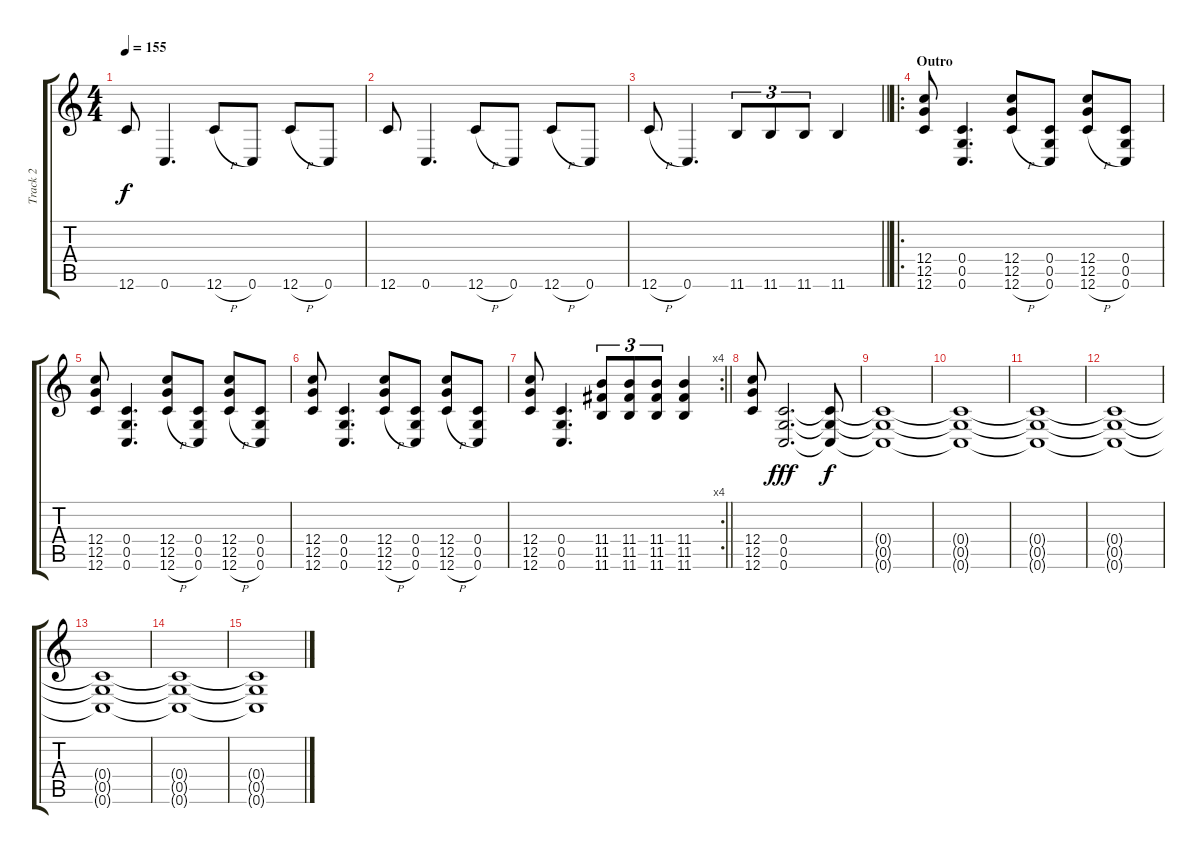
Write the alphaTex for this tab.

\track ("Track 2" "Track 2") {instrument distortionguitar}
\staff {score tabs}
\tuning (D4 A3 F3 C3 G2 C2) {hide}
\ts (4 4)
\tempo 155
\clef g2
\ks c
12.6.8{dy f} 0.6.4{d} 12.6{h}.8 0.6.8 12.6{h}.8 0.6.8 |
12.6.8 0.6.4{d} 12.6{h}.8 0.6.8 12.6{h}.8 0.6.8 |
\barLineRight lightlight
12.6{h}.8 0.6.4{d} 11.6.8{tu (3 2)} 11.6.8{tu (3 2)} 11.6.8{tu (3 2)} 11.6.4 |
\ro
\section ("" "Outro")
(12.4 12.5 12.6).8{volume 14} (0.4 0.5 0.6).4{d} (12.4 12.5 12.6{h}).8 (0.4 0.5 0.6).8 (12.4 12.5 12.6{h}).8 (0.4 0.5 0.6).8 |
(12.4 12.5 12.6).8 (0.4 0.5 0.6).4{d} (12.4 12.5 12.6{h}).8 (0.4 0.5 0.6).8 (12.4 12.5 12.6{h}).8 (0.4 0.5 0.6).8 |
(12.4 12.5 12.6).8 (0.4 0.5 0.6).4{d} (12.4 12.5 12.6{h}).8 (0.4 0.5 0.6).8 (12.4 12.5 12.6{h}).8 (0.4 0.5 0.6).8 |
\rc 4
\barLineRight lightlight
(12.4 12.5 12.6).8 (0.4 0.5 0.6).4{d} (11.4 11.5 11.6).8{tu (3 2)} (11.4 11.5 11.6).8{tu (3 2)} (11.4 11.5 11.6).8{tu (3 2)} (11.4 11.5 11.6).4 |
(12.4 12.5 12.6).8 (0.4 0.5 0.6).2{d dy fff} (0.4{t} 0.5{t} 0.6{t}).8{dy f} |
(0.4{t} 0.5{t} 0.6{t}).1 |
(0.4{t} 0.5{t} 0.6{t}).1 |
(0.4{t} 0.5{t} 0.6{t}).1 |
(0.4{t} 0.5{t} 0.6{t}).1 |
(0.4{t} 0.5{t} 0.6{t}).1 |
(0.4{t} 0.5{t} 0.6{t}).1 |
(0.4{t} 0.5{t} 0.6{t}).1
